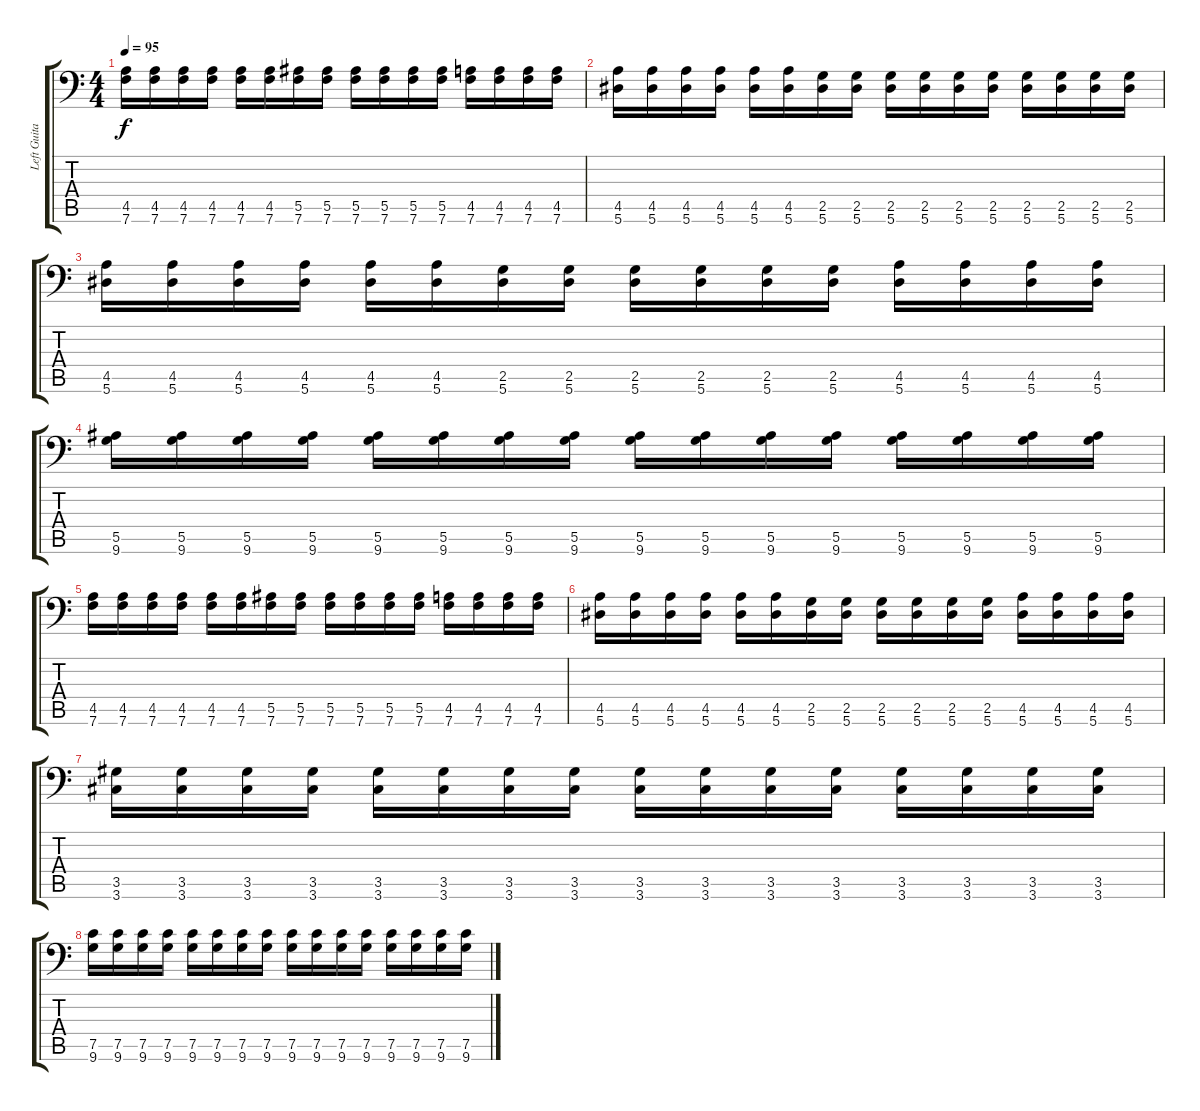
\track ("Left Guitar" "Left Guita") {instrument distortionguitar}
\staff {score tabs}
\tuning (C4 G3 Eb3 Bb2 F2 Bb1) {hide}
\ts (4 4)
\tempo 95
\clef f4
\ks c
(4.5 7.6).16{dy f} (4.5 7.6).16 (4.5 7.6).16 (4.5 7.6).16 (4.5 7.6).16 (4.5 7.6).16 (5.5 7.6).16 (5.5 7.6).16 (5.5 7.6).16 (5.5 7.6).16 (5.5 7.6).16 (5.5 7.6).16 (4.5 7.6).16 (4.5 7.6).16 (4.5 7.6).16 (4.5 7.6).16 |
(4.5 5.6).16 (4.5 5.6).16 (4.5 5.6).16 (4.5 5.6).16 (4.5 5.6).16 (4.5 5.6).16 (2.5 5.6).16 (2.5 5.6).16 (2.5 5.6).16 (2.5 5.6).16 (2.5 5.6).16 (2.5 5.6).16 (2.5 5.6).16 (2.5 5.6).16 (2.5 5.6).16 (2.5 5.6).16 |
(4.5 5.6).16 (4.5 5.6).16 (4.5 5.6).16 (4.5 5.6).16 (4.5 5.6).16 (4.5 5.6).16 (2.5 5.6).16 (2.5 5.6).16 (2.5 5.6).16 (2.5 5.6).16 (2.5 5.6).16 (2.5 5.6).16 (4.5 5.6).16 (4.5 5.6).16 (4.5 5.6).16 (4.5 5.6).16 |
(5.5 9.6).16 (5.5 9.6).16 (5.5 9.6).16 (5.5 9.6).16 (5.5 9.6).16 (5.5 9.6).16 (5.5 9.6).16 (5.5 9.6).16 (5.5 9.6).16 (5.5 9.6).16 (5.5 9.6).16 (5.5 9.6).16 (5.5 9.6).16 (5.5 9.6).16 (5.5 9.6).16 (5.5 9.6).16 |
(4.5 7.6).16 (4.5 7.6).16 (4.5 7.6).16 (4.5 7.6).16 (4.5 7.6).16 (4.5 7.6).16 (5.5 7.6).16 (5.5 7.6).16 (5.5 7.6).16 (5.5 7.6).16 (5.5 7.6).16 (5.5 7.6).16 (4.5 7.6).16 (4.5 7.6).16 (4.5 7.6).16 (4.5 7.6).16 |
(4.5 5.6).16 (4.5 5.6).16 (4.5 5.6).16 (4.5 5.6).16 (4.5 5.6).16 (4.5 5.6).16 (2.5 5.6).16 (2.5 5.6).16 (2.5 5.6).16 (2.5 5.6).16 (2.5 5.6).16 (2.5 5.6).16 (4.5 5.6).16 (4.5 5.6).16 (4.5 5.6).16 (4.5 5.6).16 |
(3.5 3.6).16 (3.5 3.6).16 (3.5 3.6).16 (3.5 3.6).16 (3.5 3.6).16 (3.5 3.6).16 (3.5 3.6).16 (3.5 3.6).16 (3.5 3.6).16 (3.5 3.6).16 (3.5 3.6).16 (3.5 3.6).16 (3.5 3.6).16 (3.5 3.6).16 (3.5 3.6).16 (3.5 3.6).16 |
(7.5 9.6).16 (7.5 9.6).16 (7.5 9.6).16 (7.5 9.6).16 (7.5 9.6).16 (7.5 9.6).16 (7.5 9.6).16 (7.5 9.6).16 (7.5 9.6).16 (7.5 9.6).16 (7.5 9.6).16 (7.5 9.6).16 (7.5 9.6).16 (7.5 9.6).16 (7.5 9.6).16 (7.5 9.6).16
